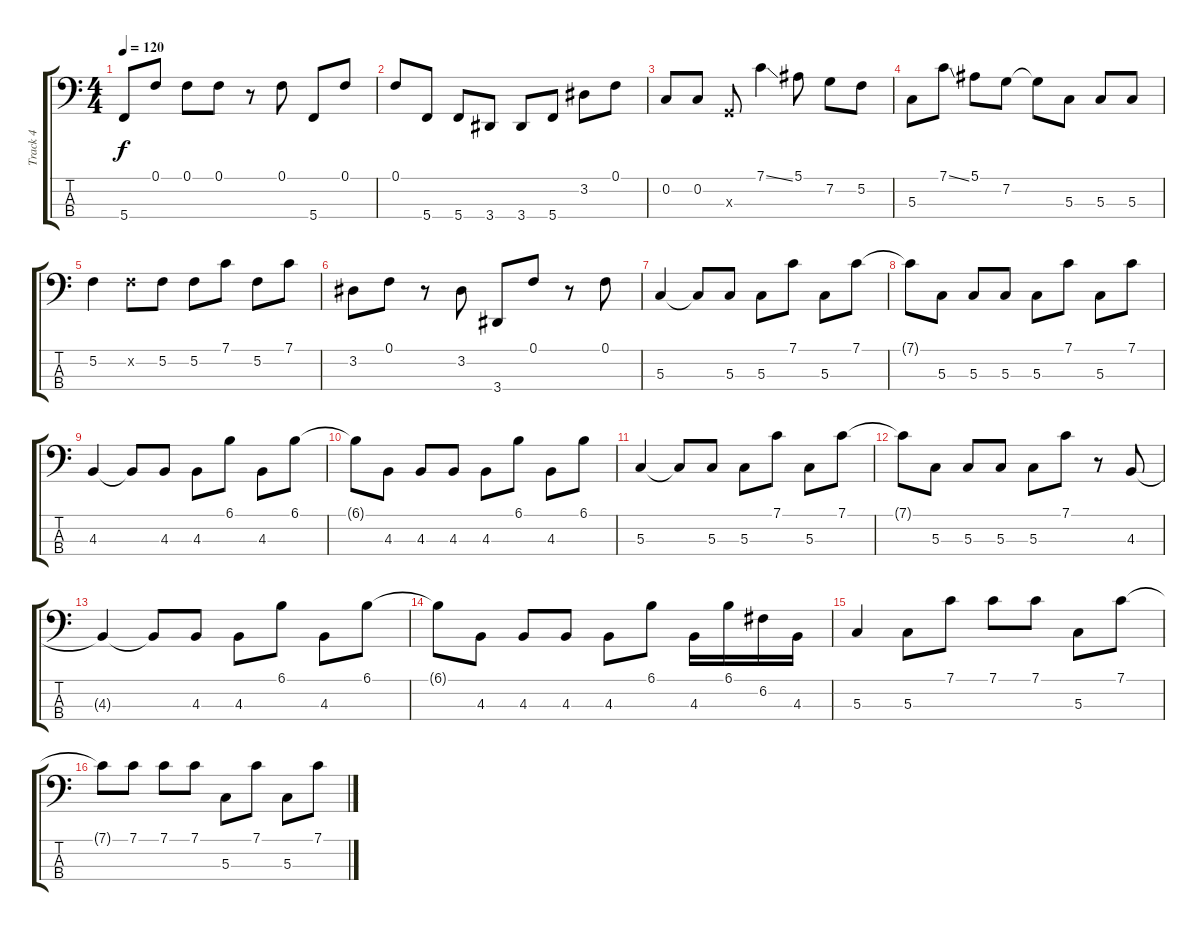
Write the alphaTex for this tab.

\track ("Track 4" "Track 4") {instrument electricbassfinger}
\staff {score tabs}
\tuning (F2 C2 G1 C1) {hide}
\ts (4 4)
\tempo 120
\clef f4
\ks c
5.4.8{dy f} 0.1.8 0.1.8 0.1.8 r.8 0.1.8 5.4.8 0.1.8 |
0.1.8 5.4.8 5.4.8 3.4.8 3.4.8 5.4.8 3.2.8 0.1.8 |
0.2.8 0.2.8 0.3{x}.8 7.1{ss}.4 5.1.8 7.2.8 5.2.8 |
5.3.8 7.1{ss}.8 5.1.8 7.2.8 7.2{t}.8 5.3.8 5.3.8 5.3.8 |
5.2.4 5.2{x}.8 5.2.8 5.2.8 7.1.8 5.2.8 7.1.8 |
3.2.8 0.1.8 r.8 3.2.8 3.4.8 0.1.8 r.8 0.1.8 |
5.3.4 5.3{t}.8 5.3.8 5.3.8 7.1.8 5.3.8 7.1.8 |
7.1{t}.8 5.3.8 5.3.8 5.3.8 5.3.8 7.1.8 5.3.8 7.1.8 |
4.3.4 4.3{t}.8 4.3.8 4.3.8 6.1.8 4.3.8 6.1.8 |
6.1{t}.8 4.3.8 4.3.8 4.3.8 4.3.8 6.1.8 4.3.8 6.1.8 |
5.3.4 5.3{t}.8 5.3.8 5.3.8 7.1.8 5.3.8 7.1.8 |
7.1{t}.8 5.3.8 5.3.8 5.3.8 5.3.8 7.1.8 r.8 4.3.8 |
4.3{t}.4 4.3{t}.8 4.3.8 4.3.8 6.1.8 4.3.8 6.1.8 |
6.1{t}.8 4.3.8 4.3.8 4.3.8 4.3.8 6.1.8 4.3.16 6.1.16 6.2.16 4.3.16 |
5.3.4 5.3.8 7.1.8 7.1.8 7.1.8 5.3.8 7.1.8 |
7.1{t}.8 7.1.8 7.1.8 7.1.8 5.3.8 7.1.8 5.3.8 7.1.8
